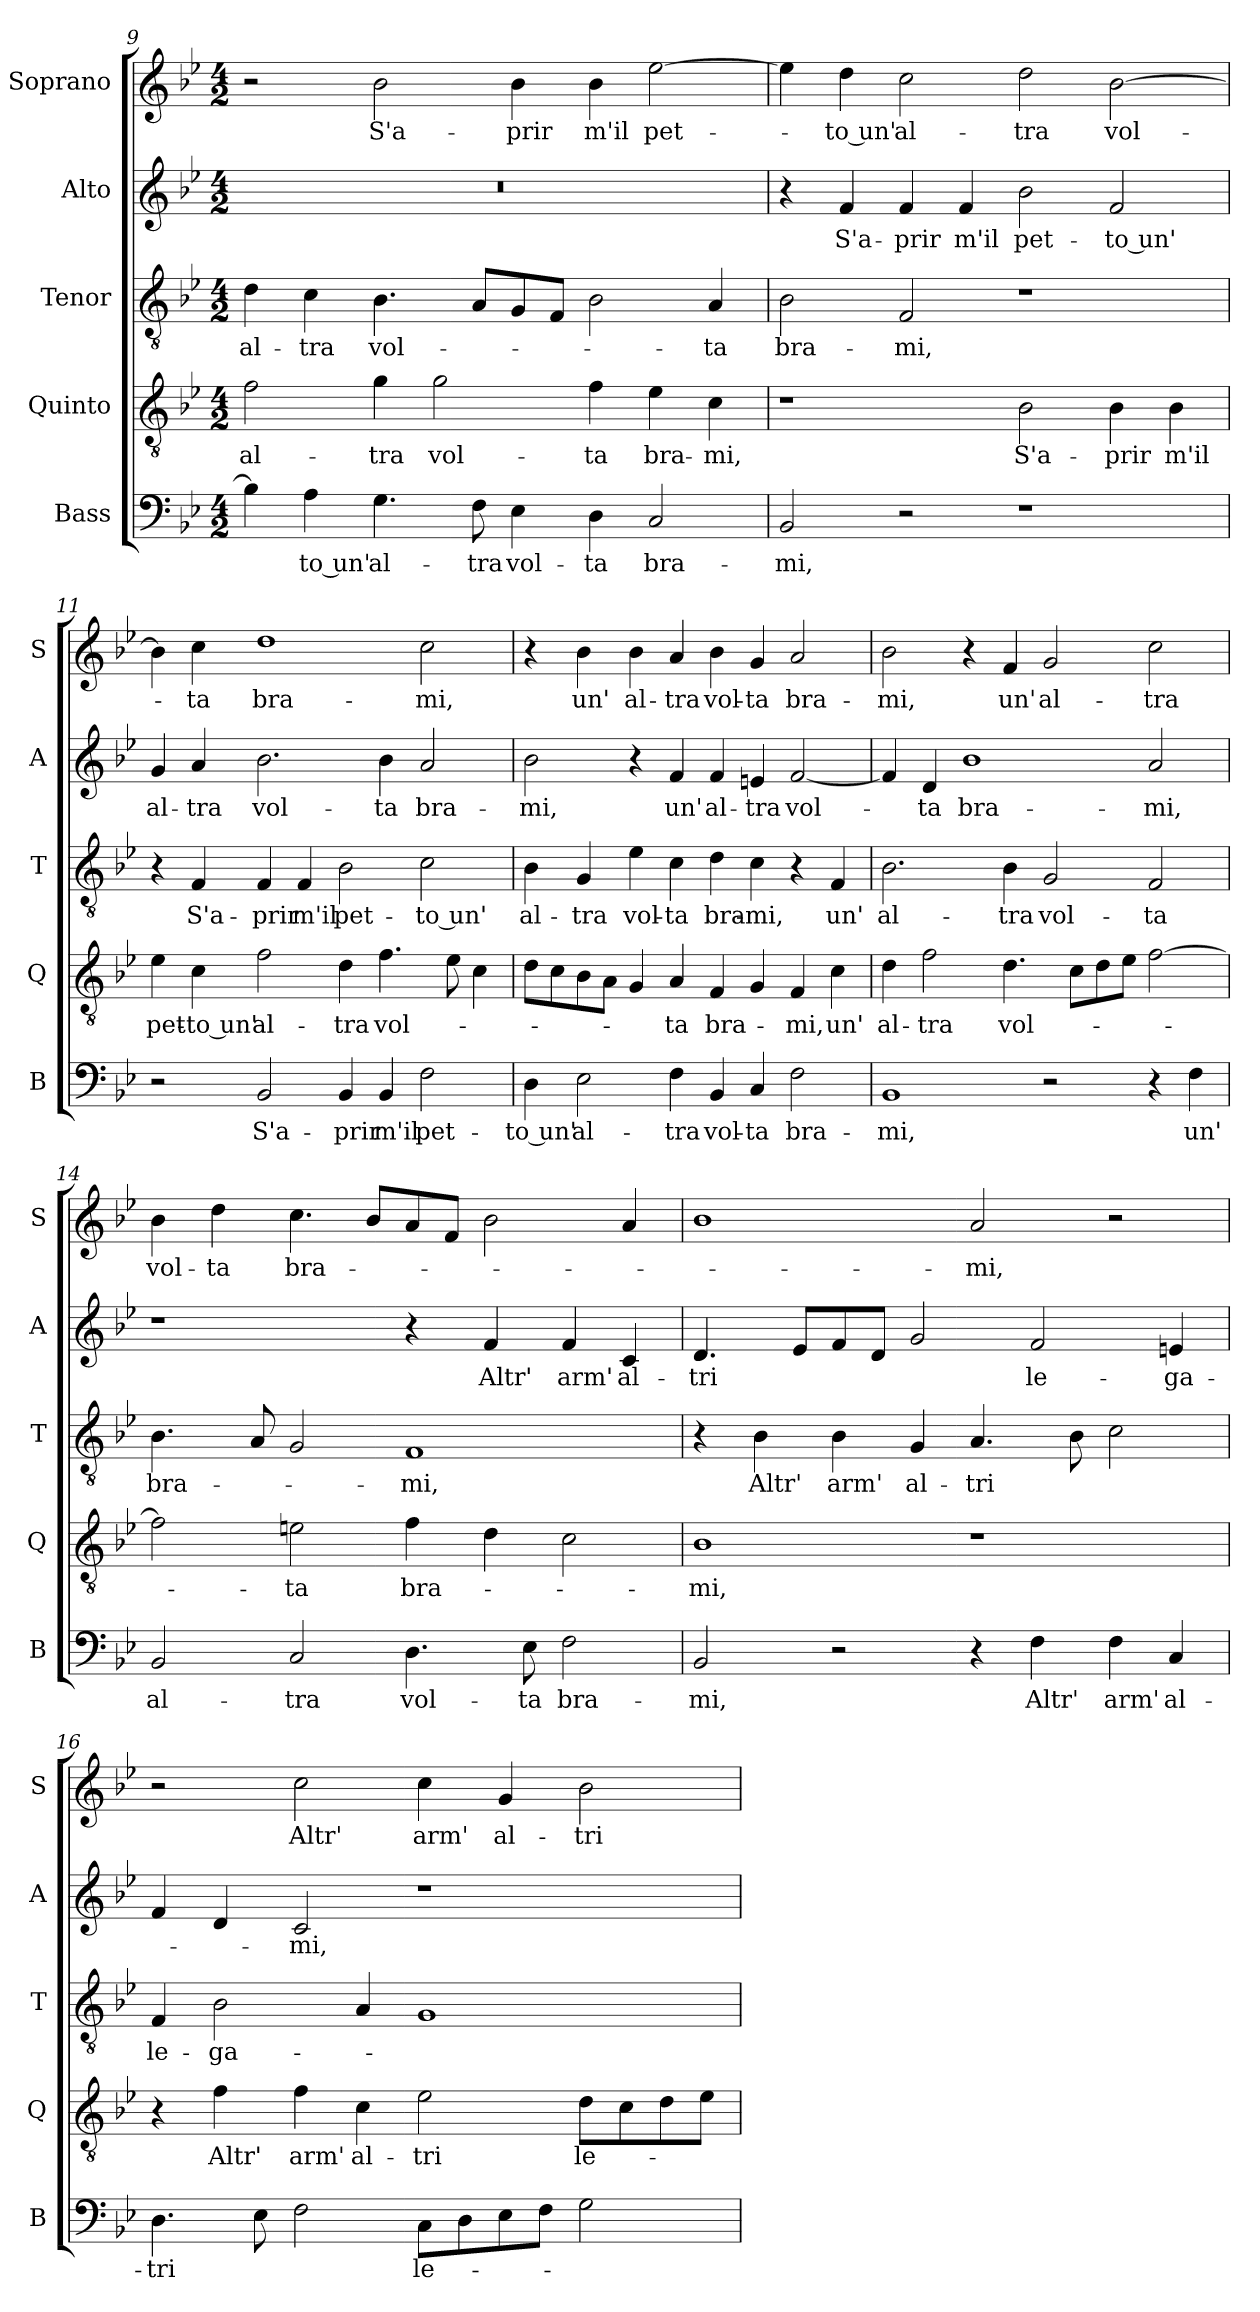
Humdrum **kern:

**kern	**text	**kern	**text	**kern	**text	**kern	**text	**kern	**text
*part5	*part5	*part4	*part4	*part3	*part3	*part2	*part2	*part1	*part1
*staff5	*staff5	*staff4	*staff4	*staff3	*staff3	*staff2	*staff2	*staff1	*staff1
*I"Bass	*	*I"Quinto	*	*I"Tenor	*	*I"Alto	*	*I"Soprano	*
*I'B	*	*I'Q	*	*I'T	*	*I'A	*	*I'S	*
*clefF4	*	*clefGv2	*	*clefGv2	*	*clefG2	*	*clefG2	*
*k[b-e-]	*	*k[b-e-]	*	*k[b-e-]	*	*k[b-e-]	*	*k[b-e-]	*
*B-:	*	*B-:	*	*B-:	*	*B-:	*	*B-:	*
*M4/2	*	*M4/2	*	*M4/2	*	*M4/2	*	*M4/2	*
=9	=9	=9	=9	=9	=9	=9	=9	=9	=9
!	!	!	!LO:LY:b	!	!LO:LY:b	!	!	!	!
4B-\]	.	2f\	al-	4d\	al-	0r	.	2r	.
!	!LO:LY:b	!	!	!	!LO:LY:b	!	!	!	!
4A\	-to un'	.	.	4c\	-tra	.	.	.	.
!	!LO:LY:b	!	!LO:LY:b	!	!LO:LY:b	!	!	!	!LO:LY:b
4.G\	al-	4g\	-tra	4.B-\	vol-	.	.	2b-\	S'a-
!	!	!	!LO:LY:b	!	!	!	!	!	!
.	.	2g\	vol-	.	.	.	.	.	.
!	!LO:LY:b	!	!	!	!	!	!	!	!
8F\	-tra	.	.	8A/L	.	.	.	.	.
!	!LO:LY:b	!	!	!	!	!	!	!	!LO:LY:b
4E-\	vol-	.	.	8G/	.	.	.	4b-\	-prir
.	.	.	.	8F/J	.	.	.	.	.
!	!LO:LY:b	!	!LO:LY:b	!	!	!	!	!	!LO:LY:b
4D\	-ta	4f\	-ta	2B-\	.	.	.	4b-\	m'il
!	!LO:LY:b	!	!LO:LY:b	!	!	!	!	!	!LO:LY:b
2C/	bra-	4e-\	bra-	.	.	.	.	[2ee-\	pet-
!	!	!	!LO:LY:b	!	!LO:LY:b	!	!	!	!
.	.	4c\	-mi,	4A/	-ta	.	.	.	.
=10	=10	=10	=10	=10	=10	=10	=10	=10	=10
!	!LO:LY:b	!	!	!	!LO:LY:b	!	!	!	!
2BB-/	-mi,	1r	.	2B-\	bra-	4r	.	4ee-\]	.
!	!	!	!	!	!	!	!LO:LY:b	!	!LO:LY:b
.	.	.	.	.	.	4f/	S'a-	4dd\	-to un'
!	!	!	!	!	!LO:LY:b	!	!LO:LY:b	!	!LO:LY:b
2r	.	.	.	2F/	-mi,	4f/	-prir	2cc\	al-
!	!	!	!	!	!	!	!LO:LY:b	!	!
.	.	.	.	.	.	4f/	m'il	.	.
!	!	!	!LO:LY:b	!	!	!	!LO:LY:b	!	!LO:LY:b
1r	.	2B-\	S'a-	1r	.	2b-\	pet-	2dd\	-tra
!	!	!	!LO:LY:b	!	!	!	!LO:LY:b	!	!LO:LY:b
.	.	4B-\	-prir	.	.	2f/	-to un'	[2b-\	vol-
!	!	!	!LO:LY:b	!	!	!	!	!	!
.	.	4B-\	m'il	.	.	.	.	.	.
!!LO:PB:g=z
=11	=11	=11	=11	=11	=11	=11	=11	=11	=11
!	!	!	!LO:LY:b	!	!	!	!LO:LY:b	!	!
2r	.	4e-\	pet-	4r	.	4g/	al-	4b-\]	.
!	!	!	!LO:LY:b	!	!LO:LY:b	!	!LO:LY:b	!	!LO:LY:b
.	.	4c\	-to un'	4F/	S'a-	4a/	-tra	4cc\	-ta
!	!LO:LY:b	!	!LO:LY:b	!	!LO:LY:b	!	!LO:LY:b	!	!LO:LY:b
2BB-/	S'a-	2f\	al-	4F/	-prir	2.b-\	vol-	1dd	bra-
!	!	!	!	!	!LO:LY:b	!	!	!	!
.	.	.	.	4F/	m'il	.	.	.	.
!	!LO:LY:b	!	!LO:LY:b	!	!LO:LY:b	!	!	!	!
4BB-/	-prir	4d\	-tra	2B-\	pet-	.	.	.	.
!	!LO:LY:b	!	!LO:LY:b	!	!	!	!LO:LY:b	!	!
4BB-/	m'il	4.f\	vol-	.	.	4b-\	-ta	.	.
!	!LO:LY:b	!	!	!	!LO:LY:b	!	!LO:LY:b	!	!LO:LY:b
2F\	pet-	.	.	2c\	-to un'	2a/	bra-	2cc\	-mi,
.	.	8e-\	.	.	.	.	.	.	.
.	.	4c\	.	.	.	.	.	.	.
=12	=12	=12	=12	=12	=12	=12	=12	=12	=12
!	!LO:LY:b	!	!	!	!LO:LY:b	!	!LO:LY:b	!	!
4D\	-to un'	8d\L	.	4B-\	al-	2b-\	-mi,	4r	.
.	.	8c\	.	.	.	.	.	.	.
!	!LO:LY:b	!	!	!	!LO:LY:b	!	!	!	!LO:LY:b
2E-\	al-	8B-\	.	4G/	-tra	.	.	4b-\	un'
.	.	8A\J	.	.	.	.	.	.	.
!	!	!	!	!	!LO:LY:b	!	!	!	!LO:LY:b
.	.	4G/	.	4e-\	vol-	4r	.	4b-\	al-
!	!LO:LY:b	!	!LO:LY:b	!	!LO:LY:b	!	!LO:LY:b	!	!LO:LY:b
4F\	-tra	4A/	-ta	4c\	-ta	4f/	un'	4a/	-tra
!	!LO:LY:b	!	!LO:LY:b	!	!LO:LY:b	!	!LO:LY:b	!	!LO:LY:b
4BB-/	vol-	4F/	bra-	4d\	bra-	4f/	al-	4b-\	vol-
!	!LO:LY:b	!	!	!	!LO:LY:b	!	!LO:LY:b	!	!LO:LY:b
4C/	-ta	4G/	.	4c\	-mi,	4en/	-tra	4g/	-ta
!	!LO:LY:b	!	!LO:LY:b	!	!	!	!LO:LY:b	!	!LO:LY:b
2F\	bra-	4F/	-mi,	4r	.	[2f/	vol-	2a/	bra-
!	!	!	!LO:LY:b	!	!LO:LY:b	!	!	!	!
.	.	4c\	un'	4F/	un'	.	.	.	.
=13	=13	=13	=13	=13	=13	=13	=13	=13	=13
!	!LO:LY:b	!	!LO:LY:b	!	!LO:LY:b	!	!	!	!LO:LY:b
1BB-	-mi,	4d\	al-	2.B-\	al-	4f/]	.	2b-\	-mi,
!	!	!	!LO:LY:b	!	!	!	!LO:LY:b	!	!
.	.	2f\	-tra	.	.	4d/	-ta	.	.
!	!	!	!	!	!	!	!LO:LY:b	!	!
.	.	.	.	.	.	1b-	bra-	4r	.
!	!	!	!LO:LY:b	!	!LO:LY:b	!	!	!	!LO:LY:b
.	.	4.d\	vol-	4B-\	-tra	.	.	4f/	un'
!	!	!	!	!	!LO:LY:b	!	!	!	!LO:LY:b
2r	.	.	.	2G/	vol-	.	.	2g/	al-
.	.	8c\L	.	.	.	.	.	.	.
.	.	8d\	.	.	.	.	.	.	.
.	.	8e-\J	.	.	.	.	.	.	.
!	!	!	!	!	!LO:LY:b	!	!LO:LY:b	!	!LO:LY:b
4r	.	[2f\	.	2F/	-ta	2a/	-mi,	2cc\	-tra
!	!LO:LY:b	!	!	!	!	!	!	!	!
4F\	un'	.	.	.	.	.	.	.	.
!!LO:LB:g=z
=14	=14	=14	=14	=14	=14	=14	=14	=14	=14
!	!LO:LY:b	!	!	!	!LO:LY:b	!	!	!	!LO:LY:b
2BB-/	al-	2f\]	.	4.B-\	bra-	1r	.	4b-\	vol-
!	!	!	!	!	!	!	!	!	!LO:LY:b
.	.	.	.	.	.	.	.	4dd\	-ta
.	.	.	.	8A/	.	.	.	.	.
!	!LO:LY:b	!	!LO:LY:b	!	!	!	!	!	!LO:LY:b
2C/	-tra	2en\	-ta	2G/	.	.	.	4.cc\	bra-
.	.	.	.	.	.	.	.	8b-/L	.
!	!LO:LY:b	!	!LO:LY:b	!	!LO:LY:b	!	!	!	!
4.D\	vol-	4f\	bra-	1F	-mi,	4r	.	8a/	.
.	.	.	.	.	.	.	.	8f/J	.
!	!	!	!	!	!	!	!LO:LY:b	!	!
.	.	4d\	.	.	.	4f/	Altr'	2b-\	.
!	!LO:LY:b	!	!	!	!	!	!	!	!
8E-\	-ta	.	.	.	.	.	.	.	.
!	!LO:LY:b	!	!	!	!	!	!LO:LY:b	!	!
2F\	bra-	2c\	.	.	.	4f/	arm'	.	.
!	!	!	!	!	!	!	!LO:LY:b	!	!
.	.	.	.	.	.	4c/	al-	4a/	.
=15	=15	=15	=15	=15	=15	=15	=15	=15	=15
!	!LO:LY:b	!	!LO:LY:b	!	!	!	!LO:LY:b	!	!
2BB-/	-mi,	1B-	-mi,	4r	.	4.d/	-tri	1b-	.
!	!	!	!	!	!LO:LY:b	!	!	!	!
.	.	.	.	4B-\	Altr'	.	.	.	.
.	.	.	.	.	.	8e-/L	.	.	.
!	!	!	!	!	!LO:LY:b	!	!	!	!
2r	.	.	.	4B-\	arm'	8f/	.	.	.
.	.	.	.	.	.	8d/J	.	.	.
!	!	!	!	!	!LO:LY:b	!	!	!	!
.	.	.	.	4G/	al-	2g/	.	.	.
!	!	!	!	!	!LO:LY:b	!	!	!	!LO:LY:b
4r	.	1r	.	4.A/	-tri	.	.	2a/	-mi,
!	!LO:LY:b	!	!	!	!	!	!LO:LY:b	!	!
4F\	Altr'	.	.	.	.	2f/	le-	.	.
.	.	.	.	8B-\	.	.	.	.	.
!	!LO:LY:b	!	!	!	!	!	!	!	!
4F\	arm'	.	.	2c\	.	.	.	2r	.
!	!LO:LY:b	!	!	!	!	!	!LO:LY:b	!	!
4C/	al-	.	.	.	.	4en/	-ga-	.	.
=16	=16	=16	=16	=16	=16	=16	=16	=16	=16
!	!LO:LY:b	!	!	!	!LO:LY:b	!	!	!	!
4.D\	-tri	4r	.	4F/	le-	4f/	.	2r	.
!	!	!	!LO:LY:b	!	!LO:LY:b	!	!	!	!
.	.	4f\	Altr'	2B-\	-ga-	4d/	.	.	.
8E-\	.	.	.	.	.	.	.	.	.
!	!	!	!LO:LY:b	!	!	!	!LO:LY:b	!	!LO:LY:b
2F\	.	4f\	arm'	.	.	2c/	-mi,	2cc\	Altr'
!	!	!	!LO:LY:b	!	!	!	!	!	!
.	.	4c\	al-	4A/	.	.	.	.	.
!	!LO:LY:b	!	!LO:LY:b	!	!	!	!	!	!LO:LY:b
8C\L	le-	2e-\	-tri	1G	.	1r	.	4cc\	arm'
8D\	.	.	.	.	.	.	.	.	.
!	!	!	!	!	!	!	!	!	!LO:LY:b
8E-\	.	.	.	.	.	.	.	4g/	al-
8F\J	.	.	.	.	.	.	.	.	.
!	!	!	!LO:LY:b	!	!	!	!	!	!LO:LY:b
2G\	.	8d\L	le-	.	.	.	.	2b-\	-tri
.	.	8c\	.	.	.	.	.	.	.
.	.	8d\	.	.	.	.	.	.	.
.	.	8e-\J	.	.	.	.	.	.	.
=	=	=	=	=	=	=	=	=	=
*-	*-	*-	*-	*-	*-	*-	*-	*-	*-
